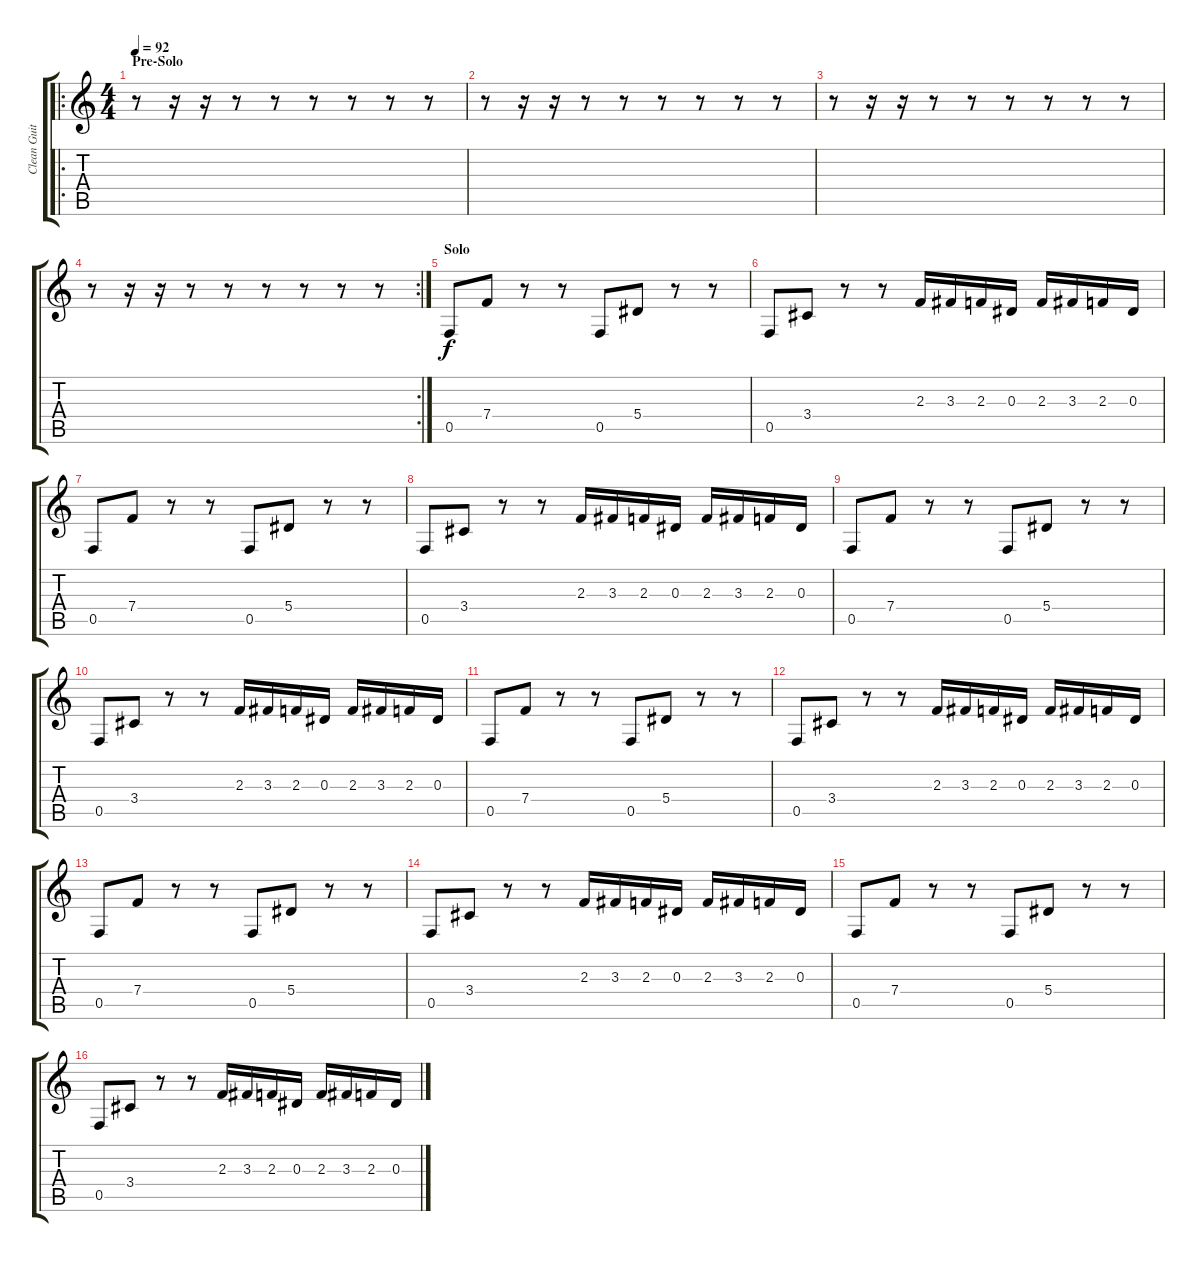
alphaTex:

\track ("Clean Guitar (with tremelo)" "Clean Guit") {instrument electricguitarclean}
\staff {score tabs}
\tuning (C4 G3 Eb3 Bb2 F2 C2) {hide}
\ro
\ts (4 4)
\section ("" "Pre-Solo")
\tempo 92
\clef g2
\ks c
r.8{dy f} r.16 r.16 r.8 r.8 r.8 r.8 r.8 r.8 |
r.8 r.16 r.16 r.8 r.8 r.8 r.8 r.8 r.8 |
r.8 r.16 r.16 r.8 r.8 r.8 r.8 r.8 r.8 |
\rc 2
r.8 r.16 r.16 r.8 r.8 r.8 r.8 r.8 r.8 |
\section ("" "Solo")
0.5.8 7.4.8 r.8 r.8 0.5.8 5.4.8 r.8 r.8 |
0.5.8 3.4.8 r.8 r.8 2.3.16 3.3.16 2.3.16 0.3.16 2.3.16 3.3.16 2.3.16 0.3.16 |
0.5.8 7.4.8 r.8 r.8 0.5.8 5.4.8 r.8 r.8 |
0.5.8 3.4.8 r.8 r.8 2.3.16 3.3.16 2.3.16 0.3.16 2.3.16 3.3.16 2.3.16 0.3.16 |
0.5.8 7.4.8 r.8 r.8 0.5.8 5.4.8 r.8 r.8 |
0.5.8 3.4.8 r.8 r.8 2.3.16 3.3.16 2.3.16 0.3.16 2.3.16 3.3.16 2.3.16 0.3.16 |
0.5.8 7.4.8 r.8 r.8 0.5.8 5.4.8 r.8 r.8 |
0.5.8 3.4.8 r.8 r.8 2.3.16 3.3.16 2.3.16 0.3.16 2.3.16 3.3.16 2.3.16 0.3.16 |
0.5.8 7.4.8 r.8 r.8 0.5.8 5.4.8 r.8 r.8 |
0.5.8 3.4.8 r.8 r.8 2.3.16 3.3.16 2.3.16 0.3.16 2.3.16 3.3.16 2.3.16 0.3.16 |
0.5.8 7.4.8 r.8 r.8 0.5.8 5.4.8 r.8 r.8 |
0.5.8 3.4.8 r.8 r.8 2.3.16 3.3.16 2.3.16 0.3.16 2.3.16 3.3.16 2.3.16 0.3.16
